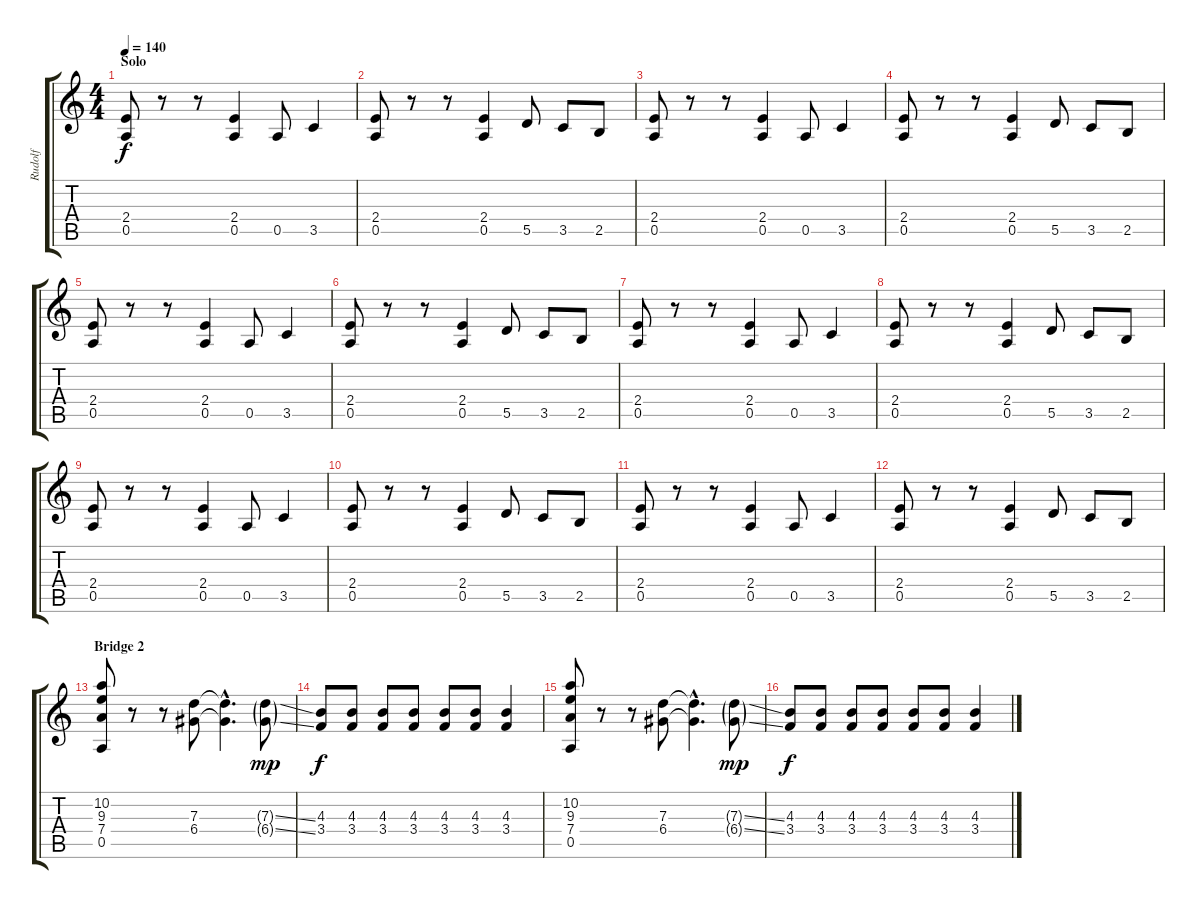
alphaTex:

\track ("Rudolf" "Rudolf") {instrument distortionguitar}
\staff {score tabs}
\tuning (E4 B3 G3 D3 A2 E2) {hide}
\ts (4 4)
\section ("" "Solo")
\tempo 140
\clef g2
\ks c
(2.4 0.5).8{dy f} r.8 r.8 (2.4 0.5).4 0.5.8 3.5.4 |
(2.4 0.5).8 r.8 r.8 (2.4 0.5).4 5.5.8 3.5.8 2.5.8 |
(2.4 0.5).8 r.8 r.8 (2.4 0.5).4 0.5.8 3.5.4 |
(2.4 0.5).8 r.8 r.8 (2.4 0.5).4 5.5.8 3.5.8 2.5.8 |
(2.4 0.5).8 r.8 r.8 (2.4 0.5).4 0.5.8 3.5.4 |
(2.4 0.5).8 r.8 r.8 (2.4 0.5).4 5.5.8 3.5.8 2.5.8 |
(2.4 0.5).8 r.8 r.8 (2.4 0.5).4 0.5.8 3.5.4 |
(2.4 0.5).8 r.8 r.8 (2.4 0.5).4 5.5.8 3.5.8 2.5.8 |
(2.4 0.5).8 r.8 r.8 (2.4 0.5).4 0.5.8 3.5.4 |
(2.4 0.5).8 r.8 r.8 (2.4 0.5).4 5.5.8 3.5.8 2.5.8 |
(2.4 0.5).8 r.8 r.8 (2.4 0.5).4 0.5.8 3.5.4 |
(2.4 0.5).8 r.8 r.8 (2.4 0.5).4 5.5.8 3.5.8 2.5.8 |
\section ("" "Bridge 2")
(10.2 9.3 7.4 0.5).8 r.8 r.8 (7.3 6.4).8 (7.3{hac t} 6.4{hac t}).4{d} (7.3{ss g} 6.4{ss g}).8{dy mp} |
(4.3 3.4).8{dy f} (4.3 3.4).8 (4.3 3.4).8 (4.3 3.4).8 (4.3 3.4).8 (4.3 3.4).8 (4.3 3.4).4 |
(10.2 9.3 7.4 0.5).8 r.8 r.8 (7.3 6.4).8 (7.3{hac t} 6.4{hac t}).4{d} (7.3{ss g} 6.4{ss g}).8{dy mp} |
(4.3 3.4).8{dy f} (4.3 3.4).8 (4.3 3.4).8 (4.3 3.4).8 (4.3 3.4).8 (4.3 3.4).8 (4.3 3.4).4
